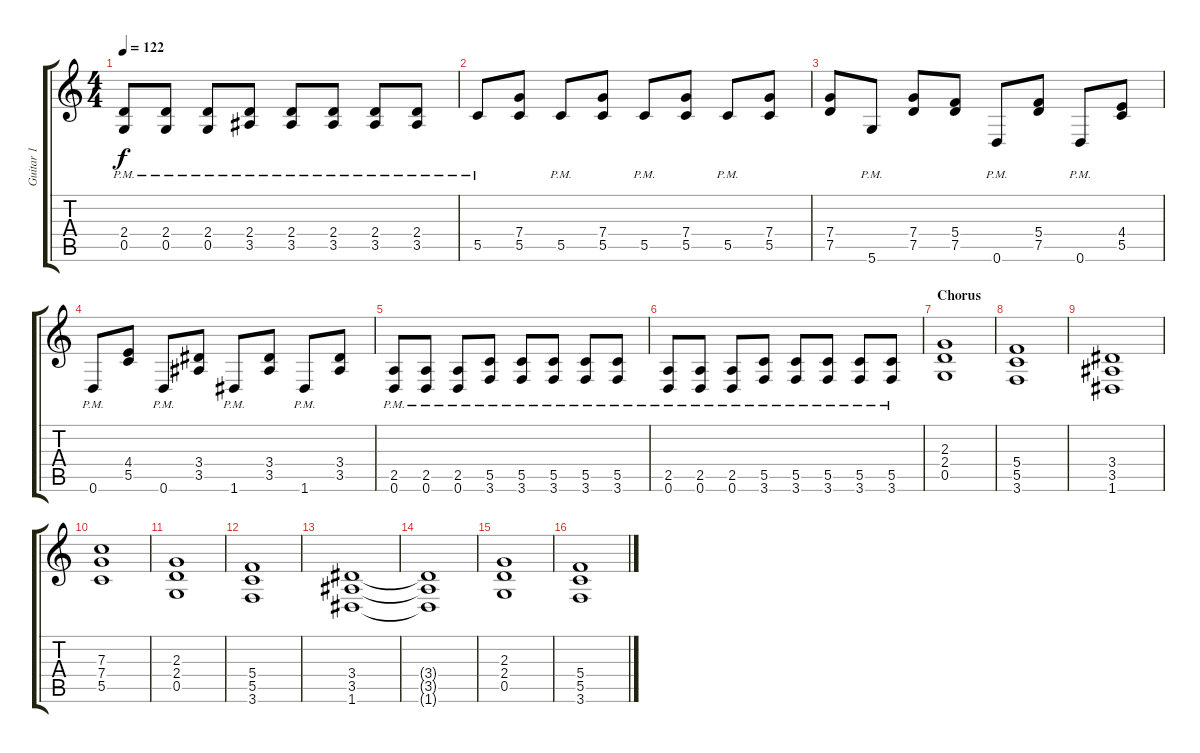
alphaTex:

\track ("Guitar 1" "Guitar 1") {instrument overdrivenguitar}
\staff {score tabs}
\tuning (D4 A3 F3 C3 G2 D2) {hide}
\ts (4 4)
\tempo 122
\clef g2
\ks c
(2.4{pm} 0.5{pm}).8{dy f} (2.4{pm} 0.5{pm}).8 (2.4{pm} 0.5{pm}).8 (2.4{pm} 3.5{pm}).8 (2.4{pm} 3.5{pm}).8 (2.4{pm} 3.5{pm}).8 (2.4{pm} 3.5{pm}).8 (2.4{pm} 3.5{pm}).8 |
5.5{pm}.8 (7.4 5.5).8 5.5{pm}.8 (7.4 5.5).8 5.5{pm}.8 (7.4 5.5).8 5.5{pm}.8 (7.4 5.5).8 |
(7.4 7.5).8 5.6{pm}.8 (7.4 7.5).8 (5.4 7.5).8 0.6{pm}.8 (5.4 7.5).8 0.6{pm}.8 (4.4 5.5).8 |
0.6{pm}.8 (4.4 5.5).8 0.6{pm}.8 (3.4 3.5).8 1.6{pm}.8 (3.4 3.5).8 1.6{pm}.8 (3.4 3.5).8 |
(2.5{pm} 0.6{pm}).8 (2.5{pm} 0.6{pm}).8 (2.5{pm} 0.6{pm}).8 (5.5{pm} 3.6{pm}).8 (5.5{pm} 3.6{pm}).8 (5.5{pm} 3.6{pm}).8 (5.5{pm} 3.6{pm}).8 (5.5{pm} 3.6{pm}).8 |
(2.5{pm} 0.6{pm}).8 (2.5{pm} 0.6{pm}).8 (2.5{pm} 0.6{pm}).8 (5.5{pm} 3.6{pm}).8 (5.5{pm} 3.6{pm}).8 (5.5{pm} 3.6{pm}).8 (5.5{pm} 3.6{pm}).8 (5.5{pm} 3.6{pm}).8 |
\section ("" "Chorus")
(2.3 2.4 0.5).1 |
(5.4 5.5 3.6).1 |
(3.4 3.5 1.6).1 |
(7.3 7.4 5.5).1 |
(2.3 2.4 0.5).1 |
(5.4 5.5 3.6).1 |
(3.4 3.5 1.6).1 |
(3.4{t} 3.5{t} 1.6{t}).1 |
(2.3 2.4 0.5).1 |
(5.4 5.5 3.6).1
